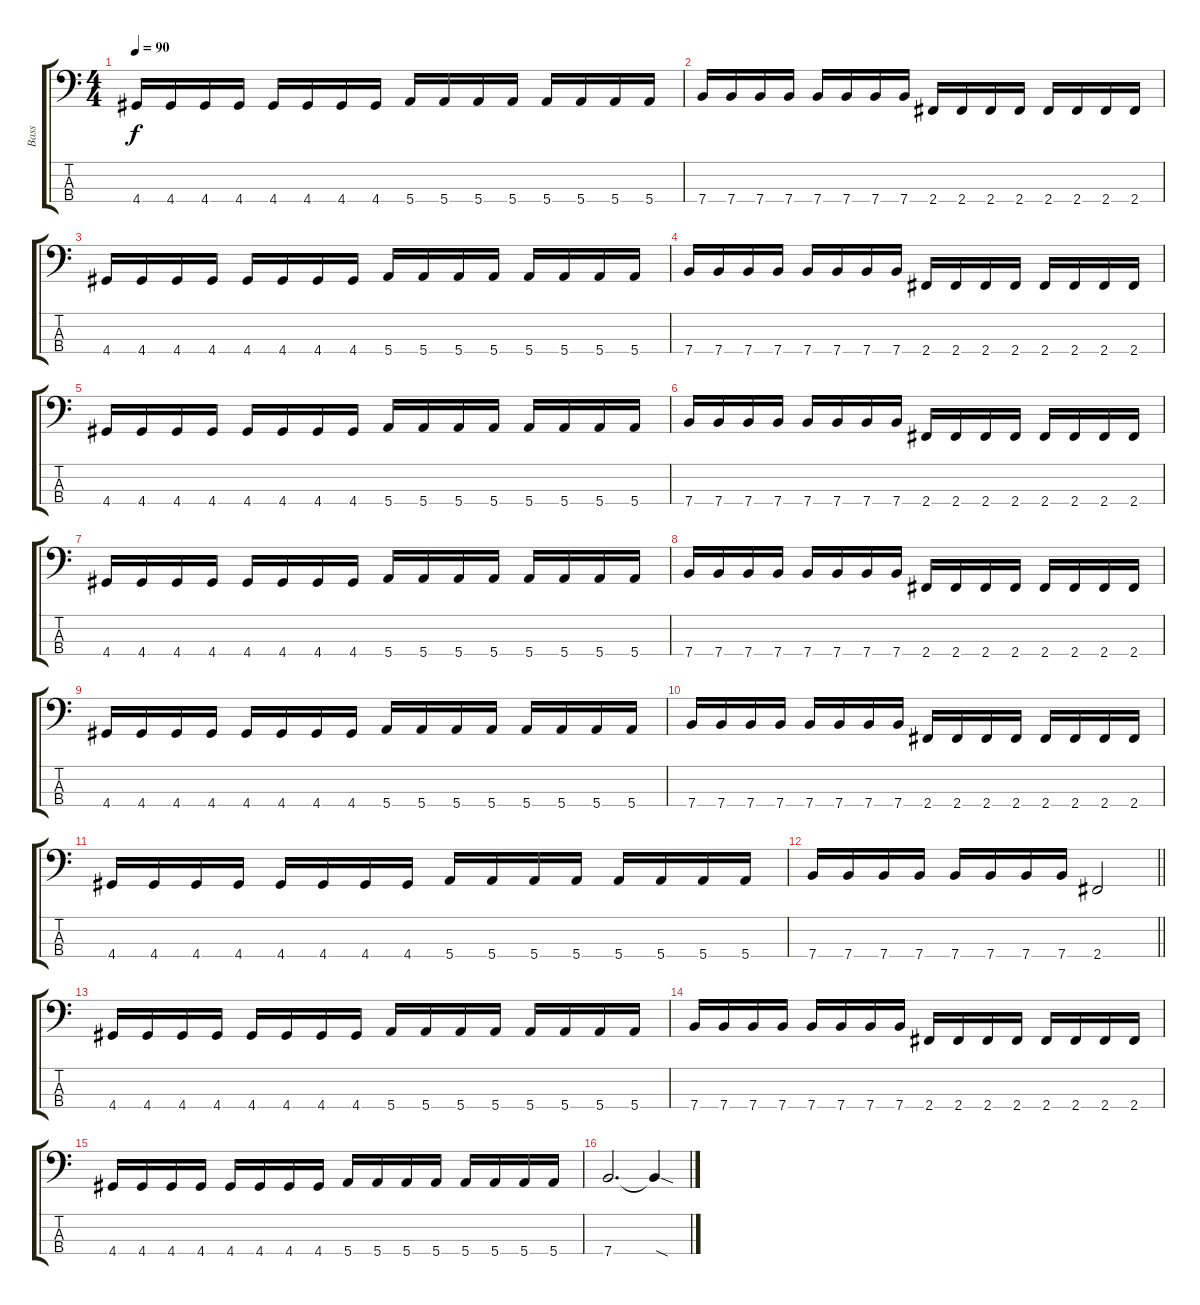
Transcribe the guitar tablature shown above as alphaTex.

\track ("Bass" "Bass") {instrument electricbasspick}
\staff {score tabs}
\tuning (G2 D2 A1 E1) {hide}
\ts (4 4)
\tempo 90
\clef f4
\ks c
4.4.16{dy f} 4.4.16 4.4.16 4.4.16 4.4.16 4.4.16 4.4.16 4.4.16 5.4.16 5.4.16 5.4.16 5.4.16 5.4.16 5.4.16 5.4.16 5.4.16 |
7.4.16 7.4.16 7.4.16 7.4.16 7.4.16 7.4.16 7.4.16 7.4.16 2.4.16 2.4.16 2.4.16 2.4.16 2.4.16 2.4.16 2.4.16 2.4.16 |
4.4.16 4.4.16 4.4.16 4.4.16 4.4.16 4.4.16 4.4.16 4.4.16 5.4.16 5.4.16 5.4.16 5.4.16 5.4.16 5.4.16 5.4.16 5.4.16 |
7.4.16 7.4.16 7.4.16 7.4.16 7.4.16 7.4.16 7.4.16 7.4.16 2.4.16 2.4.16 2.4.16 2.4.16 2.4.16 2.4.16 2.4.16 2.4.16 |
4.4.16 4.4.16 4.4.16 4.4.16 4.4.16 4.4.16 4.4.16 4.4.16 5.4.16 5.4.16 5.4.16 5.4.16 5.4.16 5.4.16 5.4.16 5.4.16 |
7.4.16 7.4.16 7.4.16 7.4.16 7.4.16 7.4.16 7.4.16 7.4.16 2.4.16 2.4.16 2.4.16 2.4.16 2.4.16 2.4.16 2.4.16 2.4.16 |
4.4.16 4.4.16 4.4.16 4.4.16 4.4.16 4.4.16 4.4.16 4.4.16 5.4.16 5.4.16 5.4.16 5.4.16 5.4.16 5.4.16 5.4.16 5.4.16 |
7.4.16 7.4.16 7.4.16 7.4.16 7.4.16 7.4.16 7.4.16 7.4.16 2.4.16 2.4.16 2.4.16 2.4.16 2.4.16 2.4.16 2.4.16 2.4.16 |
4.4.16 4.4.16 4.4.16 4.4.16 4.4.16 4.4.16 4.4.16 4.4.16 5.4.16 5.4.16 5.4.16 5.4.16 5.4.16 5.4.16 5.4.16 5.4.16 |
7.4.16 7.4.16 7.4.16 7.4.16 7.4.16 7.4.16 7.4.16 7.4.16 2.4.16 2.4.16 2.4.16 2.4.16 2.4.16 2.4.16 2.4.16 2.4.16 |
4.4.16 4.4.16 4.4.16 4.4.16 4.4.16 4.4.16 4.4.16 4.4.16 5.4.16 5.4.16 5.4.16 5.4.16 5.4.16 5.4.16 5.4.16 5.4.16 |
\barLineRight lightlight
7.4.16 7.4.16 7.4.16 7.4.16 7.4.16 7.4.16 7.4.16 7.4.16 2.4.2 |
4.4.16 4.4.16 4.4.16 4.4.16 4.4.16 4.4.16 4.4.16 4.4.16 5.4.16 5.4.16 5.4.16 5.4.16 5.4.16 5.4.16 5.4.16 5.4.16 |
7.4.16 7.4.16 7.4.16 7.4.16 7.4.16 7.4.16 7.4.16 7.4.16 2.4.16 2.4.16 2.4.16 2.4.16 2.4.16 2.4.16 2.4.16 2.4.16 |
4.4.16 4.4.16 4.4.16 4.4.16 4.4.16 4.4.16 4.4.16 4.4.16 5.4.16 5.4.16 5.4.16 5.4.16 5.4.16 5.4.16 5.4.16 5.4.16 |
7.4.2{d} 7.4{sod t}.4
